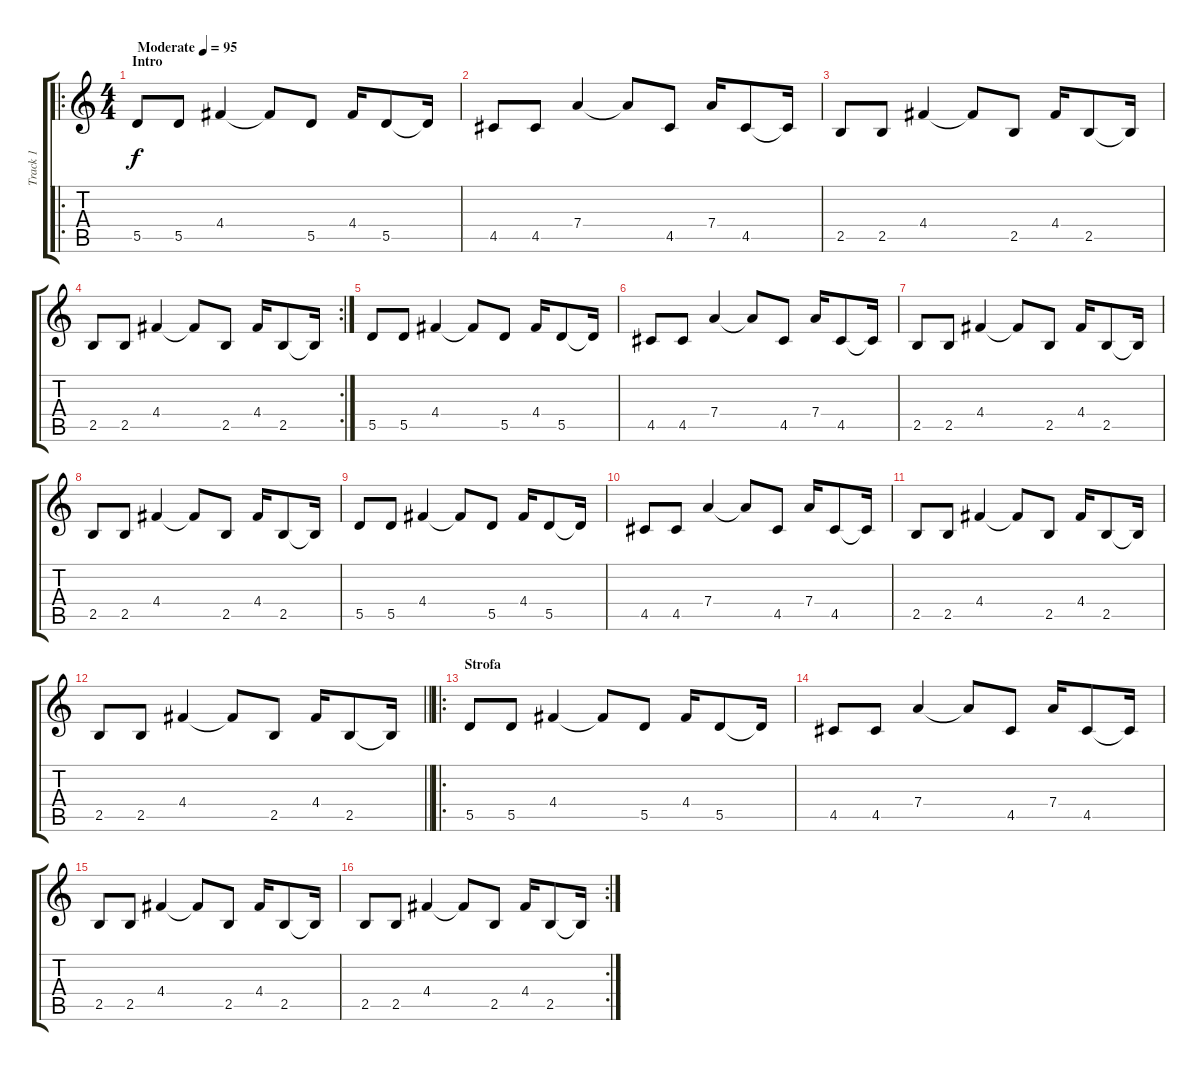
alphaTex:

\track ("Track 1" "Track 1") {instrument acousticguitarsteel}
\staff {score tabs}
\tuning (E4 B3 G3 D3 A2 E2) {hide}
\ro
\ts (4 4)
\section ("" "Intro")
\tempo (95 "Moderate")
\clef g2
\ks c
5.5.8{dy f instrument acousticguitarsteel} 5.5.8 4.4.4 4.4{t}.8 5.5.8 4.4.16 5.5.8 5.5{t}.16 |
4.5.8 4.5.8 7.4.4 7.4{t}.8 4.5.8 7.4.16 4.5.8 4.5{t}.16 |
2.5.8 2.5.8 4.4.4 4.4{t}.8 2.5.8 4.4.16 2.5.8 2.5{t}.16 |
\rc 2
2.5.8 2.5.8 4.4.4 4.4{t}.8 2.5.8 4.4.16 2.5.8 2.5{t}.16 |
5.5.8 5.5.8 4.4.4 4.4{t}.8 5.5.8 4.4.16 5.5.8 5.5{t}.16 |
4.5.8 4.5.8 7.4.4 7.4{t}.8 4.5.8 7.4.16 4.5.8 4.5{t}.16 |
2.5.8 2.5.8 4.4.4 4.4{t}.8 2.5.8 4.4.16 2.5.8 2.5{t}.16 |
2.5.8 2.5.8 4.4.4 4.4{t}.8 2.5.8 4.4.16 2.5.8 2.5{t}.16 |
5.5.8 5.5.8 4.4.4 4.4{t}.8 5.5.8 4.4.16 5.5.8 5.5{t}.16 |
4.5.8 4.5.8 7.4.4 7.4{t}.8 4.5.8 7.4.16 4.5.8 4.5{t}.16 |
2.5.8 2.5.8 4.4.4 4.4{t}.8 2.5.8 4.4.16 2.5.8 2.5{t}.16 |
\barLineRight lightlight
2.5.8 2.5.8 4.4.4 4.4{t}.8 2.5.8 4.4.16 2.5.8 2.5{t}.16 |
\ro
\section ("" "Strofa")
5.5.8 5.5.8 4.4.4 4.4{t}.8 5.5.8 4.4.16 5.5.8 5.5{t}.16 |
4.5.8 4.5.8 7.4.4 7.4{t}.8 4.5.8 7.4.16 4.5.8 4.5{t}.16 |
2.5.8 2.5.8 4.4.4 4.4{t}.8 2.5.8 4.4.16 2.5.8 2.5{t}.16 |
\rc 2
2.5.8 2.5.8 4.4.4 4.4{t}.8 2.5.8 4.4.16 2.5.8 2.5{t}.16
